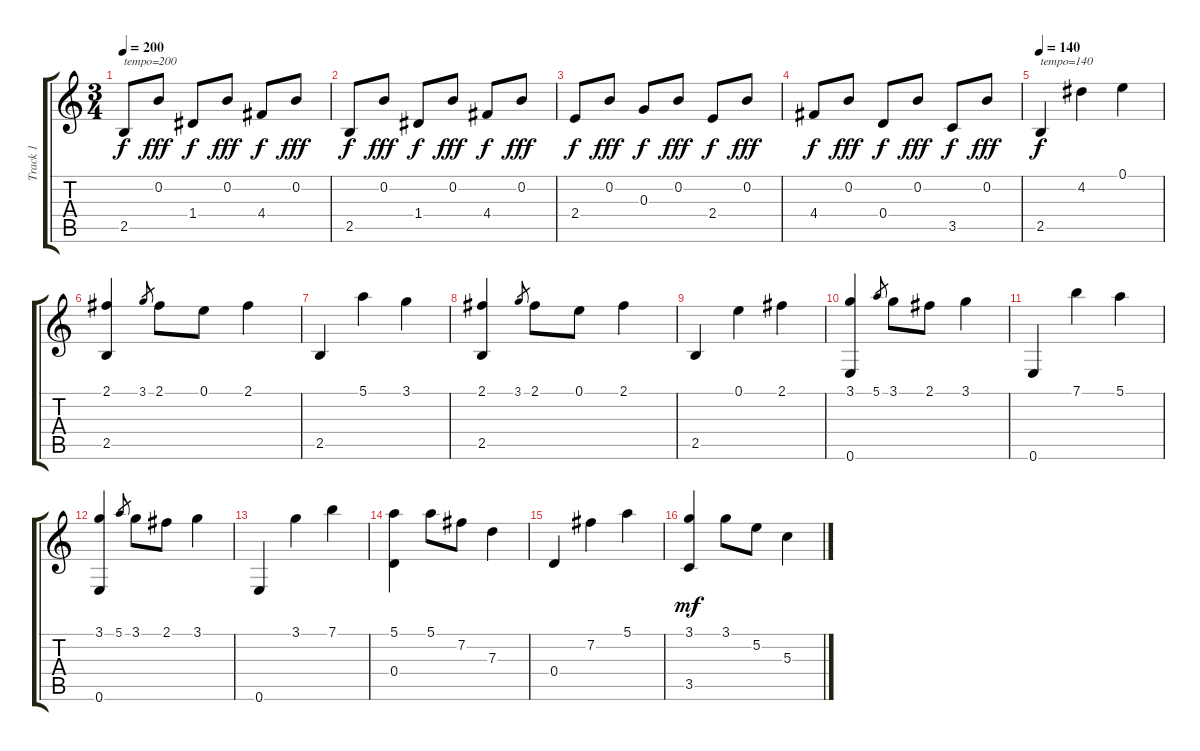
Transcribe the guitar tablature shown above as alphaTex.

\track ("Track 1" "Track 1") {instrument acousticguitarnylon}
\staff {score tabs}
\tuning (E4 B3 G3 D3 A2 E2) {hide}
\ts (3 4)
\tempo 200
\clef g2
\ks c
2.5.8{txt "tempo=200" dy f} 0.2.8{dy fff} 1.4.8{dy f} 0.2.8{dy fff} 4.4.8{dy f} 0.2.8{dy fff} |
2.5.8{dy f} 0.2.8{dy fff} 1.4.8{dy f} 0.2.8{dy fff} 4.4.8{dy f} 0.2.8{dy fff} |
2.4.8{dy f} 0.2.8{dy fff} 0.3.8{dy f} 0.2.8{dy fff} 2.4.8{dy f} 0.2.8{dy fff} |
4.4.8{dy f} 0.2.8{dy fff} 0.4.8{dy f} 0.2.8{dy fff} 3.5.8{dy f} 0.2.8{dy fff} |
\tempo 140
2.5.4{txt "tempo=140" dy f} 4.2.4 0.1.4 |
(2.1 2.5).4 3.1.8{gr} 2.1.8 0.1.8 2.1.4 |
2.5.4 5.1.4 3.1.4 |
(2.1 2.5).4 3.1.8{gr} 2.1.8 0.1.8 2.1.4 |
2.5.4 0.1.4 2.1.4 |
(3.1 0.6).4 5.1.8{gr} 3.1.8 2.1.8 3.1.4 |
0.6.4 7.1.4 5.1.4 |
(3.1 0.6).4 5.1.8{gr} 3.1.8 2.1.8 3.1.4 |
0.6.4 3.1.4 7.1.4 |
(5.1 0.4).4 5.1.8 7.2.8 7.3.4 |
0.4.4 7.2.4 5.1.4 |
(3.1 3.5).4{dy mf} 3.1.8 5.2.8 5.3.4
